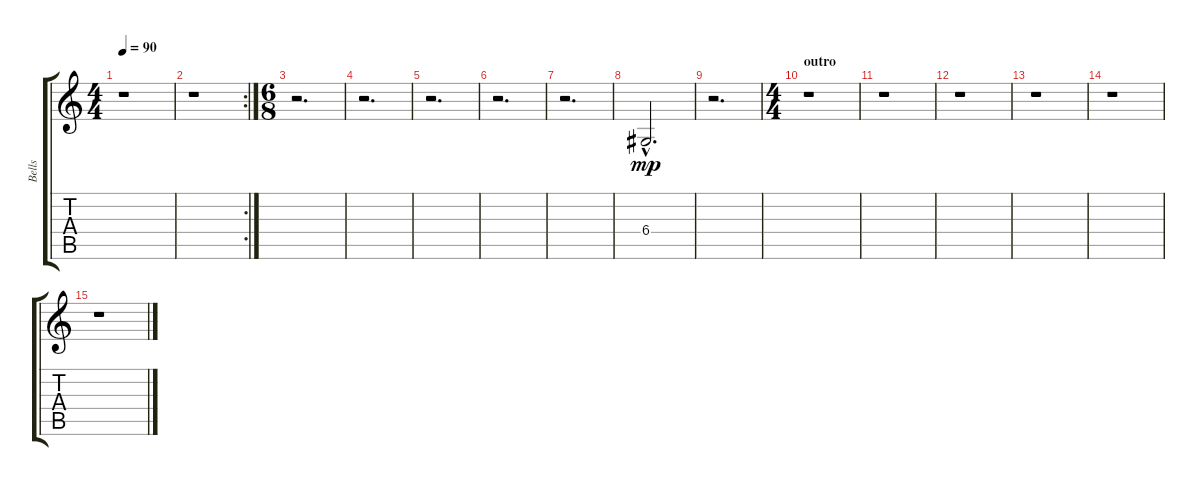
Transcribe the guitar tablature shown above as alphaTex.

\track ("Bells" "Bells") {instrument tubularbells}
\staff {score tabs}
\tuning (E4 B3 G3 D3 A2 E2) {hide}
\ts (4 4)
\tempo 90
\clef g2
\ks c
r.1{dy mp} |
\rc 2
r.1 |
\ts (6 8)
r.2{d} |
r.2{d} |
r.2{d} |
r.2{d} |
r.2{d} |
6.4{hac}.2{d} |
r.2{d} |
\ts (4 4)
\section ("" "outro")
r.1 |
r.1 |
r.1 |
r.1 |
r.1 |
r.1
